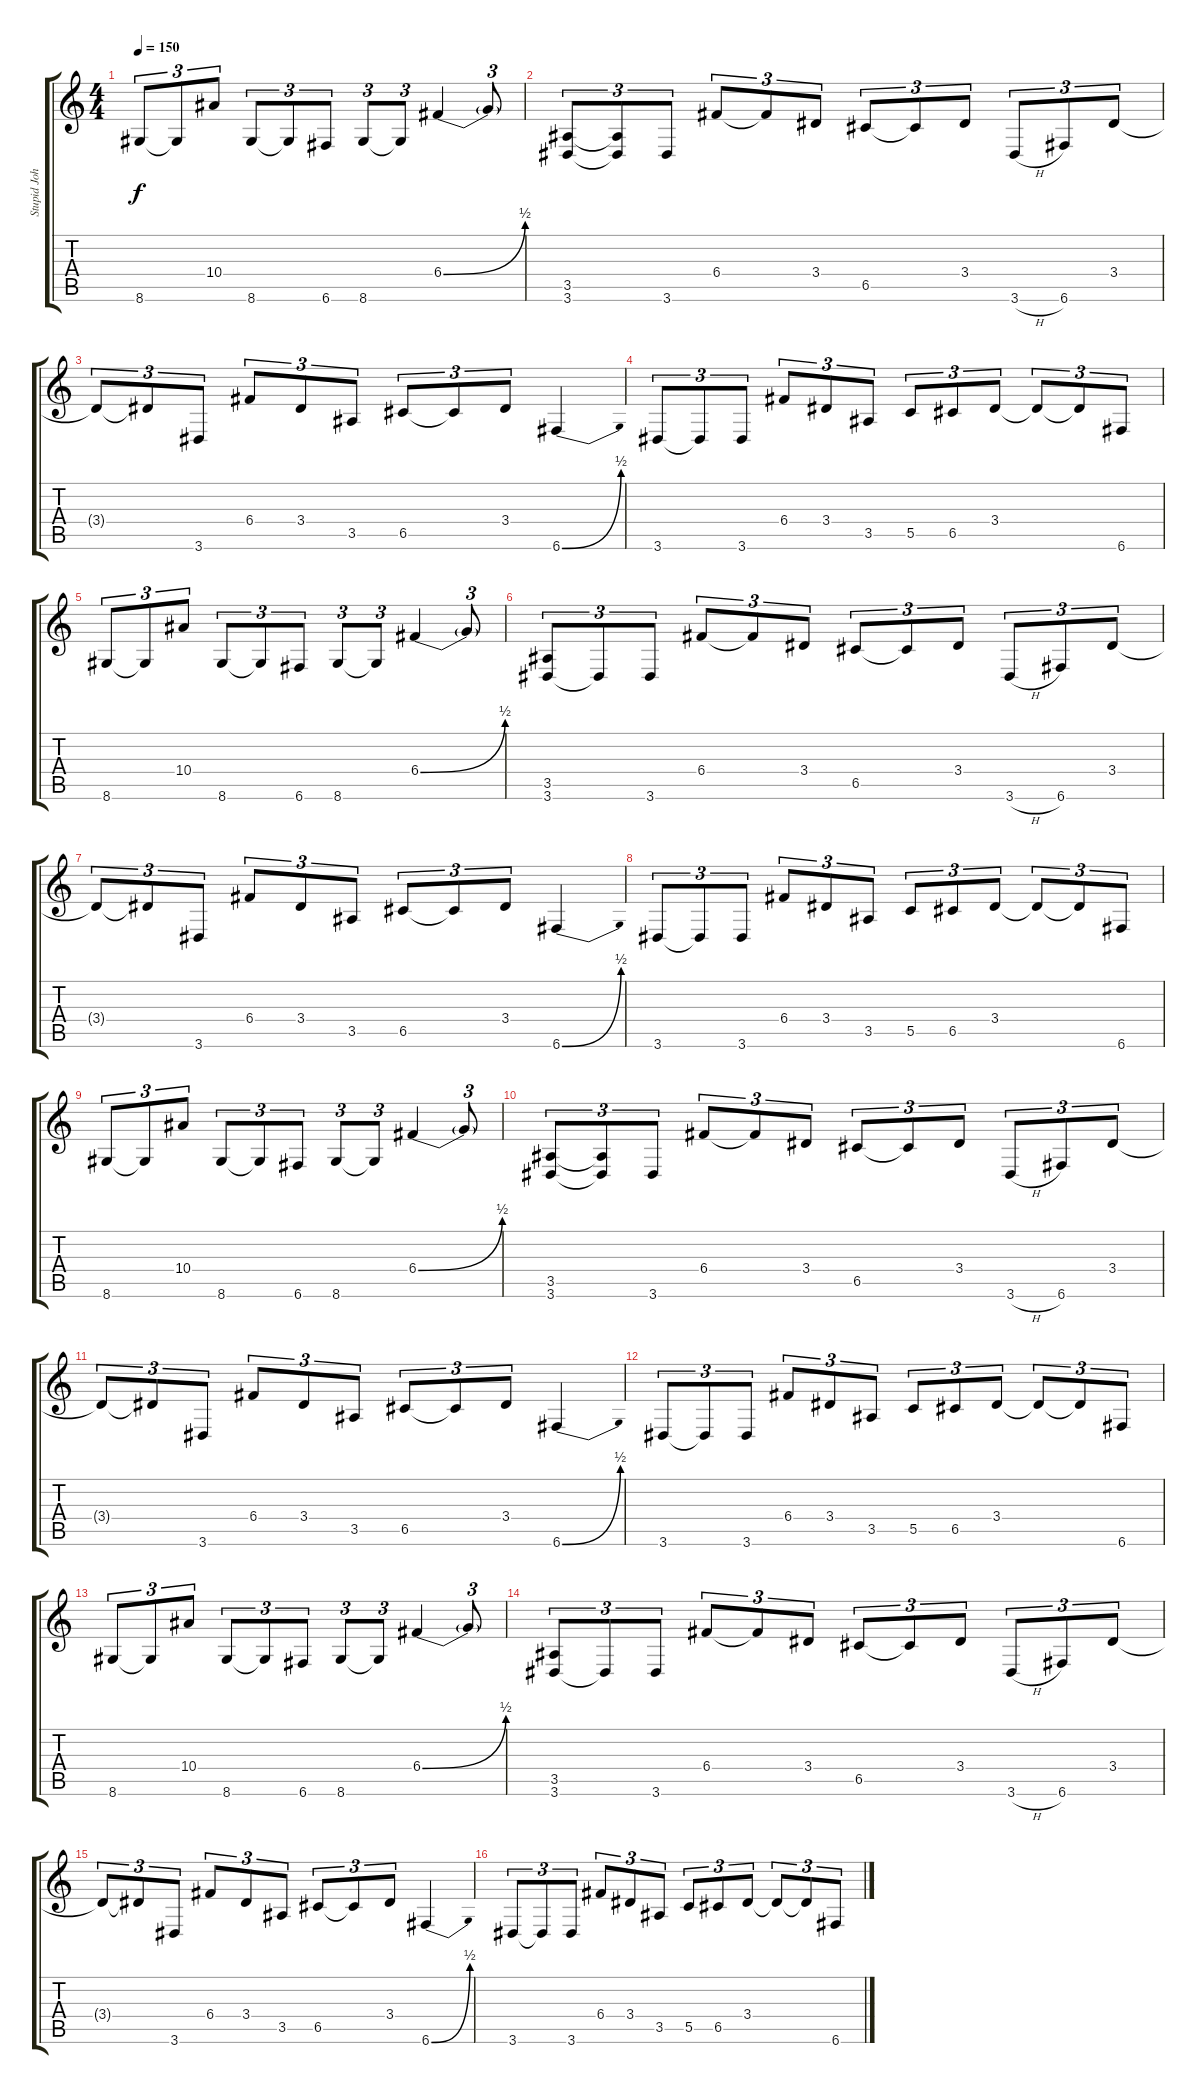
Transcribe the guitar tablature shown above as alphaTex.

\track ("Stupid Johnny" "Stupid Joh") {instrument distortionguitar}
\staff {score tabs}
\tuning (D4 A3 F3 C3 G2 C2) {hide}
\ts (4 4)
\tempo 150
\clef g2
\ks c
8.6.8{tu (3 2) dy f} 8.6{t}.8{tu (3 2)} 10.4.8{tu (3 2)} 8.6.8{tu (3 2)} 8.6{t}.8{tu (3 2)} 6.6.8{tu (3 2)} 8.6.8{tu (3 2)} 8.6{t}.8{tu (3 2)} 6.4{be (bend 0 0 60 2)}.4 6.4{t}.8{tu (3 2)} |
(3.5 3.6).8{tu (3 2)} (3.5{t} 3.6{t}).8{tu (3 2)} 3.6.8{tu (3 2)} 6.4.8{tu (3 2)} 6.4{t}.8{tu (3 2)} 3.4.8{tu (3 2)} 6.5.8{tu (3 2)} 6.5{t}.8{tu (3 2)} 3.4.8{tu (3 2)} 3.6{h}.8{tu (3 2)} 6.6.8{tu (3 2)} 3.4.8{tu (3 2)} |
3.4{t}.8{tu (3 2)} 3.4{t}.8{tu (3 2)} 3.6.8{tu (3 2)} 6.4.8{tu (3 2)} 3.4.8{tu (3 2)} 3.5.8{tu (3 2)} 6.5.8{tu (3 2)} 6.5{t}.8{tu (3 2)} 3.4.8{tu (3 2)} 6.6{be (bend 0 0 60 2)}.4 |
3.6.8{tu (3 2)} 3.6{t}.8{tu (3 2)} 3.6.8{tu (3 2)} 6.4.8{tu (3 2)} 3.4.8{tu (3 2)} 3.5.8{tu (3 2)} 5.5.8{tu (3 2)} 6.5.8{tu (3 2)} 3.4.8{tu (3 2)} 3.4{t}.8{tu (3 2)} 3.4{t}.8{tu (3 2)} 6.6.8{tu (3 2)} |
8.6.8{tu (3 2)} 8.6{t}.8{tu (3 2)} 10.4.8{tu (3 2)} 8.6.8{tu (3 2)} 8.6{t}.8{tu (3 2)} 6.6.8{tu (3 2)} 8.6.8{tu (3 2)} 8.6{t}.8{tu (3 2)} 6.4{be (bend 0 0 60 2)}.4 6.4{t}.8{tu (3 2)} |
(3.5 3.6).8{tu (3 2)} 3.6{t}.8{tu (3 2)} 3.6.8{tu (3 2)} 6.4.8{tu (3 2)} 6.4{t}.8{tu (3 2)} 3.4.8{tu (3 2)} 6.5.8{tu (3 2)} 6.5{t}.8{tu (3 2)} 3.4.8{tu (3 2)} 3.6{h}.8{tu (3 2)} 6.6.8{tu (3 2)} 3.4.8{tu (3 2)} |
3.4{t}.8{tu (3 2)} 3.4{t}.8{tu (3 2)} 3.6.8{tu (3 2)} 6.4.8{tu (3 2)} 3.4.8{tu (3 2)} 3.5.8{tu (3 2)} 6.5.8{tu (3 2)} 6.5{t}.8{tu (3 2)} 3.4.8{tu (3 2)} 6.6{be (bend 0 0 60 2)}.4 |
3.6.8{tu (3 2)} 3.6{t}.8{tu (3 2)} 3.6.8{tu (3 2)} 6.4.8{tu (3 2)} 3.4.8{tu (3 2)} 3.5.8{tu (3 2)} 5.5.8{tu (3 2)} 6.5.8{tu (3 2)} 3.4.8{tu (3 2)} 3.4{t}.8{tu (3 2)} 3.4{t}.8{tu (3 2)} 6.6.8{tu (3 2)} |
8.6.8{tu (3 2)} 8.6{t}.8{tu (3 2)} 10.4.8{tu (3 2)} 8.6.8{tu (3 2)} 8.6{t}.8{tu (3 2)} 6.6.8{tu (3 2)} 8.6.8{tu (3 2)} 8.6{t}.8{tu (3 2)} 6.4{be (bend 0 0 60 2)}.4 6.4{t}.8{tu (3 2)} |
(3.5 3.6).8{tu (3 2)} (3.5{t} 3.6{t}).8{tu (3 2)} 3.6.8{tu (3 2)} 6.4.8{tu (3 2)} 6.4{t}.8{tu (3 2)} 3.4.8{tu (3 2)} 6.5.8{tu (3 2)} 6.5{t}.8{tu (3 2)} 3.4.8{tu (3 2)} 3.6{h}.8{tu (3 2)} 6.6.8{tu (3 2)} 3.4.8{tu (3 2)} |
3.4{t}.8{tu (3 2)} 3.4{t}.8{tu (3 2)} 3.6.8{tu (3 2)} 6.4.8{tu (3 2)} 3.4.8{tu (3 2)} 3.5.8{tu (3 2)} 6.5.8{tu (3 2)} 6.5{t}.8{tu (3 2)} 3.4.8{tu (3 2)} 6.6{be (bend 0 0 60 2)}.4 |
3.6.8{tu (3 2)} 3.6{t}.8{tu (3 2)} 3.6.8{tu (3 2)} 6.4.8{tu (3 2)} 3.4.8{tu (3 2)} 3.5.8{tu (3 2)} 5.5.8{tu (3 2)} 6.5.8{tu (3 2)} 3.4.8{tu (3 2)} 3.4{t}.8{tu (3 2)} 3.4{t}.8{tu (3 2)} 6.6.8{tu (3 2)} |
8.6.8{tu (3 2)} 8.6{t}.8{tu (3 2)} 10.4.8{tu (3 2)} 8.6.8{tu (3 2)} 8.6{t}.8{tu (3 2)} 6.6.8{tu (3 2)} 8.6.8{tu (3 2)} 8.6{t}.8{tu (3 2)} 6.4{be (bend 0 0 60 2)}.4 6.4{t}.8{tu (3 2)} |
(3.5 3.6).8{tu (3 2)} 3.6{t}.8{tu (3 2)} 3.6.8{tu (3 2)} 6.4.8{tu (3 2)} 6.4{t}.8{tu (3 2)} 3.4.8{tu (3 2)} 6.5.8{tu (3 2)} 6.5{t}.8{tu (3 2)} 3.4.8{tu (3 2)} 3.6{h}.8{tu (3 2)} 6.6.8{tu (3 2)} 3.4.8{tu (3 2)} |
3.4{t}.8{tu (3 2)} 3.4{t}.8{tu (3 2)} 3.6.8{tu (3 2)} 6.4.8{tu (3 2)} 3.4.8{tu (3 2)} 3.5.8{tu (3 2)} 6.5.8{tu (3 2)} 6.5{t}.8{tu (3 2)} 3.4.8{tu (3 2)} 6.6{be (bend 0 0 60 2)}.4 |
3.6.8{tu (3 2)} 3.6{t}.8{tu (3 2)} 3.6.8{tu (3 2)} 6.4.8{tu (3 2)} 3.4.8{tu (3 2)} 3.5.8{tu (3 2)} 5.5.8{tu (3 2)} 6.5.8{tu (3 2)} 3.4.8{tu (3 2)} 3.4{t}.8{tu (3 2)} 3.4{t}.8{tu (3 2)} 6.6.8{tu (3 2)}
